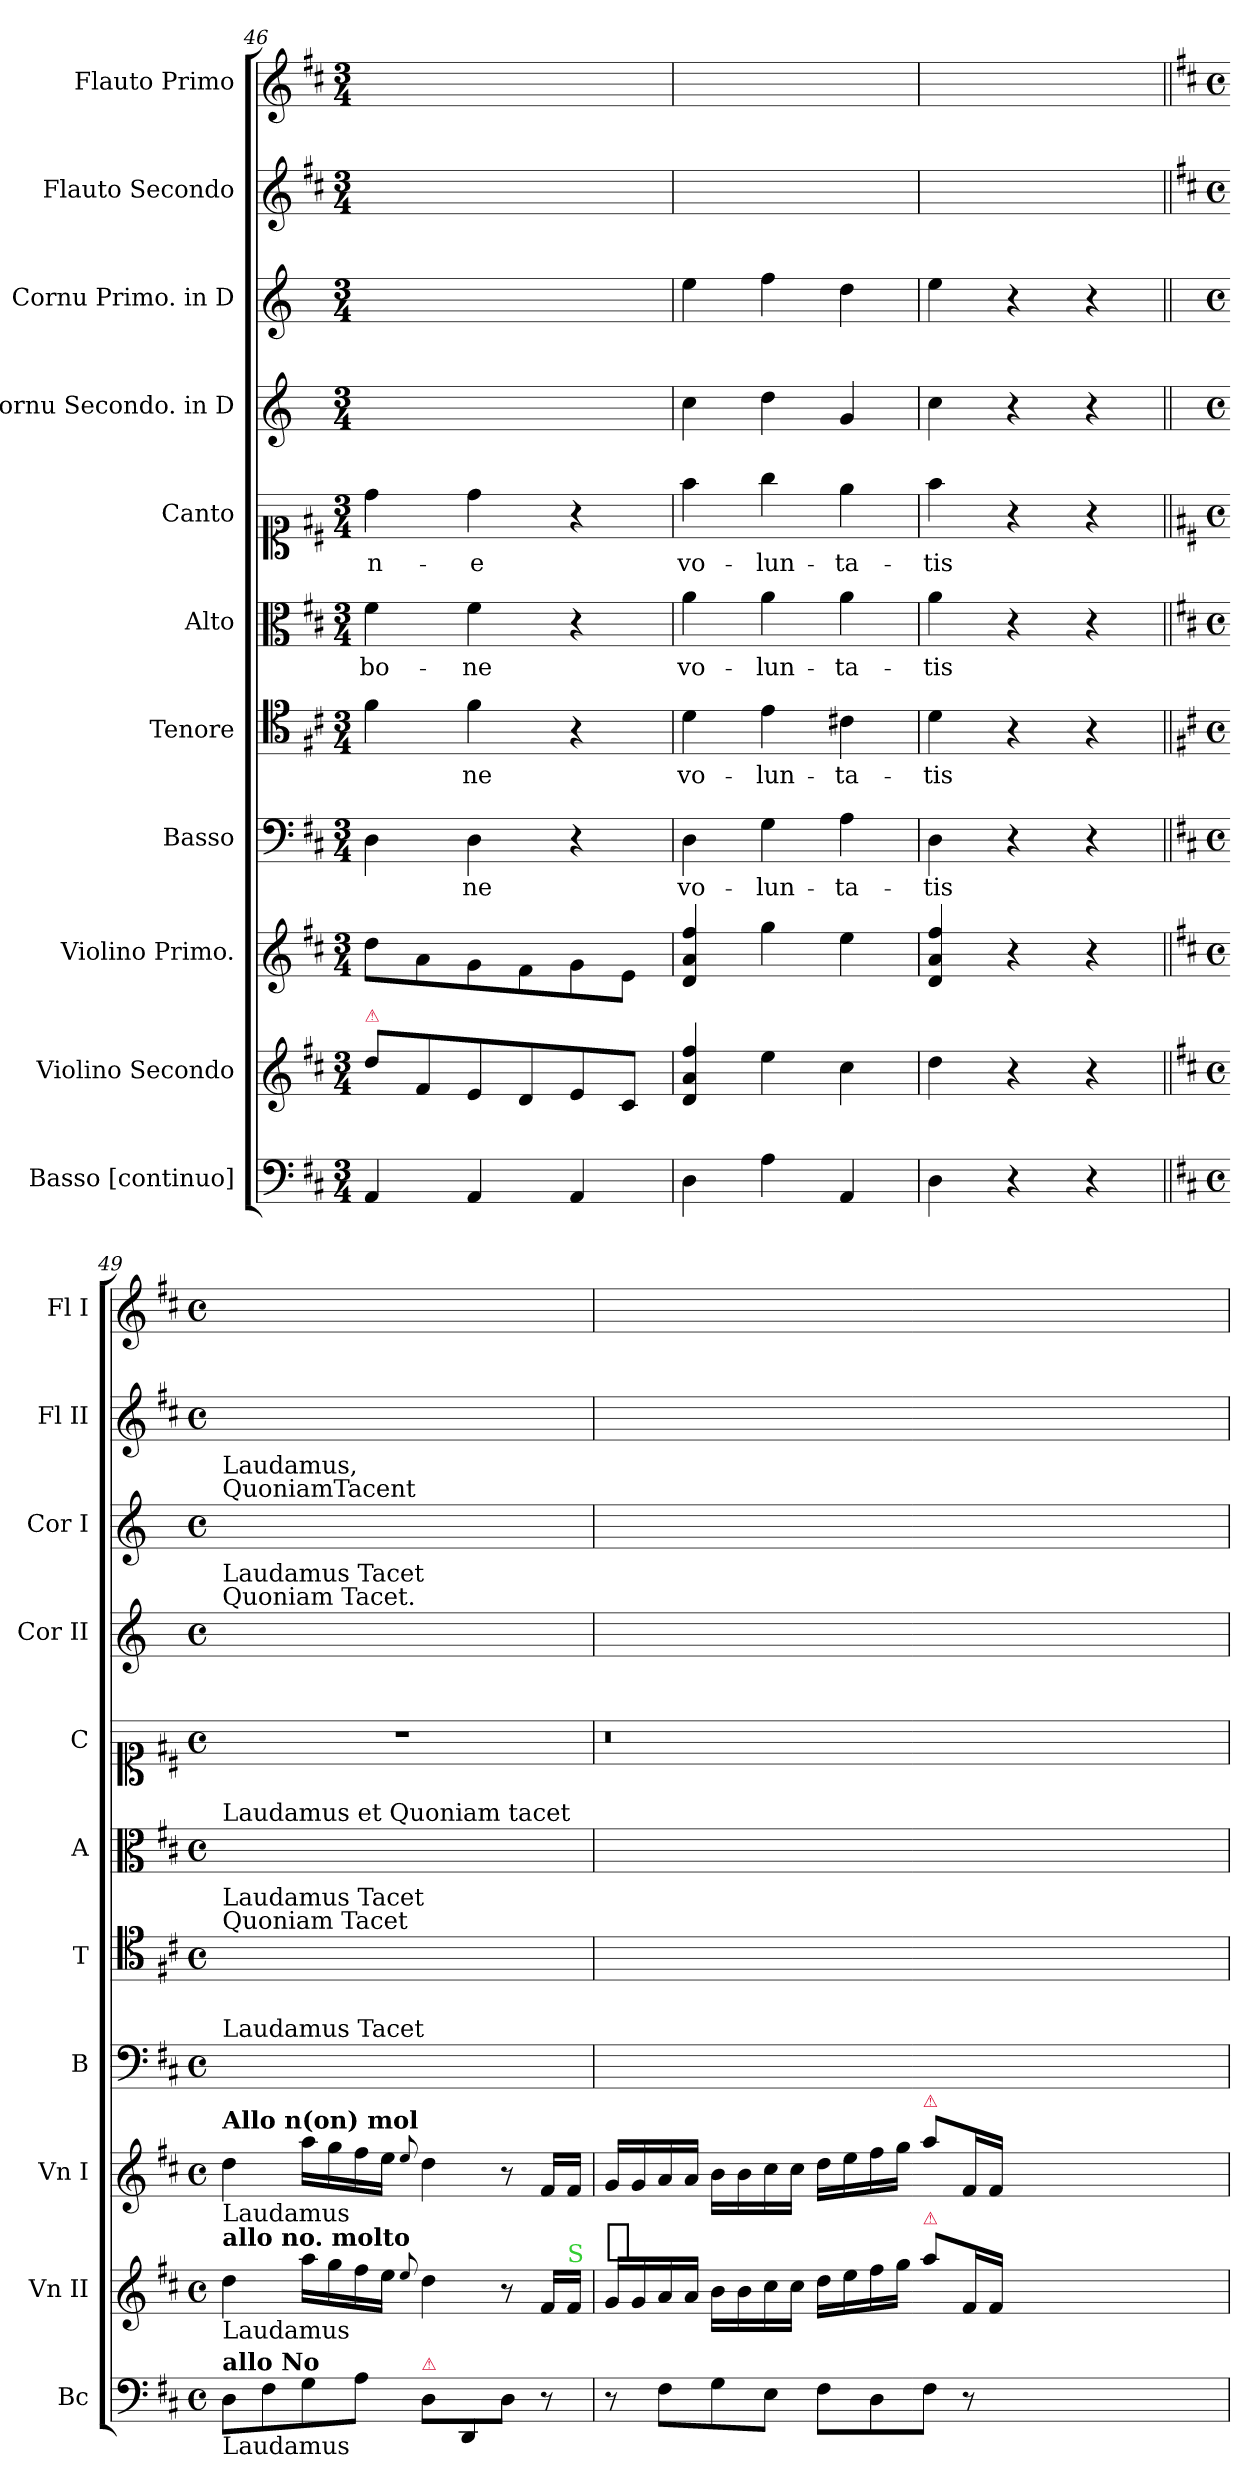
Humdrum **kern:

**kern	**kern	**kern	**kern	**text	**kern	**text	**kern	**text	**kern	**text	**kern	**kern	**kern	**kern
*part11	*part10	*part9	*part8	*part8	*part7	*part7	*part6	*part6	*part5	*part5	*part4	*part3	*part2	*part1
*staff11	*staff10	*staff9	*staff8	*staff8	*staff7	*staff7	*staff6	*staff6	*staff5	*staff5	*staff4	*staff3	*staff2	*staff1
*I"Basso [continuo]	*I"Violino Secondo	*I"Violino Primo.	*I"Basso	*	*I"Tenore	*	*I"Alto	*	*I"Canto	*	*I"Cornu Secondo. in D	*I"Cornu Primo. in D	*I"Flauto Secondo	*I"Flauto Primo
*I'Bc	*I'Vn II	*I'Vn I	*I'B	*	*I'T	*	*I'A	*	*I'C	*	*I'Cor II	*I'Cor I	*I'Fl II	*I'Fl I
*clefF4	*clefG2	*clefG2	*clefF4	*	*clefC4	*	*clefC3	*	*clefC1	*	*clefG2	*clefG2	*clefG2	*clefG2
*	*	*	*	*	*	*	*	*	*	*	*ITrd-1c-2	*ITrd-1c-2	*	*
*k[f#c#]	*k[f#c#]	*k[f#c#]	*k[f#c#]	*	*k[f#c#]	*	*k[f#c#]	*	*k[f#c#]	*	*k[f#c#]	*k[f#c#]	*k[f#c#]	*k[f#c#]
*M3/4	*M3/4	*M3/4	*M3/4	*	*M3/4	*	*M3/4	*	*M3/4	*	*M3/4	*M3/4	*M3/4	*M3/4
=46	=46	=46	=46	=46	=46	=46	=46	=46	=46	=46	=46	=46	=46	=46
!	!LO:TX:a:color=crimson:t=⚠	!	!	!	!	!	!	!	!	!	!	!	!	!
!	!	!	!	!	!	!	!	!LO:LY:i	!	!	!	!	!	!
4AA/	8dd\L	8dd\L	4D\	.	4f#\	.	4f#\	bo-	4dd\	-n-	2.ryy	2.ryy	2.ryy	2.ryy
.	8f#/	8a\	.	.	.	.	.	.	.	.	.	.	.	.
!	!	!	!	!LO:LY:i	!	!	!	!LO:LY:i	!	!	!	!	!	!
4AA/	8e/	8g\	4D\	-ne	4f#\	-ne	4f#\	-ne	4dd\	-e	.	.	.	.
.	8d/	8f#\	.	.	.	.	.	.	.	.	.	.	.	.
4AA/	8e/	8g\	4r	.	4r	.	4r	.	4r	.	.	.	.	.
.	8c#/J	8e\J	.	.	.	.	.	.	.	.	.	.	.	.
=47	=47	=47	=47	=47	=47	=47	=47	=47	=47	=47	=47	=47	=47	=47
4D\	4d/ 4a/ 4ff#/	4d/ 4a/ 4ff#/	4D\	vo-	4d\	vo-	4a\	vo-	4ff#\	vo-	4dd\	4ff#\	2.ryy	2.ryy
4A\	4ee\	4gg\	4G\	-lun-	4e\	-lun-	4a\	-lun-	4gg\	-lun-	4ee\	4gg\	.	.
4AA/	4cc#\	4ee\	4A\	-ta-	4c#X\	-ta-	4a\	-ta-	4ee\	-ta-	4a/	4ee\	.	.
=48	=48	=48	=48	=48	=48	=48	=48	=48	=48	=48	=48	=48	=48	=48
4D\	4dd\	4d/ 4a/ 4ff#/	4D\	-tis	4d\	-tis	4a\	-tis	4ff#\	-tis	4dd\	4ff#\	2.ryy	2.ryy
4r	4r	4r	4r	.	4r	.	4r	.	4r	.	4r	4r	.	.
4r	4r	4r	4r	.	4r	.	4r	.	4r	.	4r	4r	.	.
=49||	=49||	=49||	=49||	=49||	=49||	=49||	=49||	=49||	=49||	=49||	=49||	=49||	=49||	=49||
*	*	*	*	*	*	*	*	*	*k[f#c#]	*	*	*	*	*
*M4/4	*M4/4	*M4/4	*M4/4	*	*M4/4	*	*M4/4	*	*M4/4	*	*M4/4	*M4/4	*M4/4	*M4/4
*met(c)	*met(c)	*met(c)	*met(c)	*	*met(c)	*	*met(c)	*	*met(c)	*	*met(c)	*met(c)	*met(c)	*met(c)
!	!	!	!	!	!	!	!	!	!	!	!	!LO:TX:a:t=Laudamus, \nQuoniamTacent	!	!
!	!	!	!	!	!	!	!	!	!	!	!LO:TX:a:t=Laudamus Tacet \nQuoniam Tacet.	!	!	!
!	!	!	!	!	!	!	!LO:TX:a:t=Laudamus et Quoniam tacet	!	!	!	!	!	!	!
!	!	!	!	!	!LO:TX:a:t=Laudamus Tacet\nQuoniam Tacet	!	!	!	!	!	!	!	!	!
!	!	!	!LO:TX:a:t=Laudamus Tacet	!	!	!	!	!	!	!	!	!	!	!
!	!	!LO:TX:a:B:t=Allo n(on) mol	!	!	!	!	!	!	!	!	!	!	!	!
!	!	!LO:TX:b:t=Laudamus	!	!	!	!	!	!	!	!	!	!	!	!
!	!LO:TX:a:B:t=allo no. molto	!	!	!	!	!	!	!	!	!	!	!	!	!
!	!LO:TX:b:t=Laudamus	!	!	!	!	!	!	!	!	!	!	!	!	!
!LO:TX:a:B:t=allo No	!	!	!	!	!	!	!	!	!	!	!	!	!	!
!LO:TX:b:t=Laudamus	!	!	!	!	!	!	!	!	!	!	!	!	!	!
8D\L	4dd\	4dd\	1ryy	.	1ryy	.	1ryy	.	1r	.	1ryy	1ryy	1ryy	1ryy
8F#\	.	.	.	.	.	.	.	.	.	.	.	.	.	.
8G\	16aa\LL	16aa\LL	.	.	.	.	.	.	.	.	.	.	.	.
.	16gg\	16gg\	.	.	.	.	.	.	.	.	.	.	.	.
8A\J	16ff#\	16ff#\	.	.	.	.	.	.	.	.	.	.	.	.
.	16ee\JJ	16ee\JJ	.	.	.	.	.	.	.	.	.	.	.	.
.	8qqee/	8qqee/	.	.	.	.	.	.	.	.	.	.	.	.
!LO:TX:a:color=crimson:t=⚠	!	!	!	!	!	!	!	!	!	!	!	!	!	!
8D\L	4dd\	4dd\	.	.	.	.	.	.	.	.	.	.	.	.
8DD/	.	.	.	.	.	.	.	.	.	.	.	.	.	.
8D\J	8r	8r	.	.	.	.	.	.	.	.	.	.	.	.
8r	16f#/LL	16f#/LL	.	.	.	.	.	.	.	.	.	.	.	.
!	!LO:TX:a:color=limegreen:t=S	!	!	!	!	!	!	!	!	!	!	!	!	!
.	16f#/JJ	16f#/JJ	.	.	.	.	.	.	.	.	.	.	.	.
=50	=50	=50	=50	=50	=50	=50	=50	=50	=50	=50	=50	=50	=50	=50
!	!LO:TX:a:t=[segno]	!	!	!	!	!	!	!	!	!	!	!	!	!
8r	16g/LL	16g/LL	1ryy	.	1ryy	.	1ryy	.	0.r	.	1ryy	1ryy	1ryy	1ryy
.	16g/	16g/	.	.	.	.	.	.	.	.	.	.	.	.
8F#\L	16a/	16a/	.	.	.	.	.	.	.	.	.	.	.	.
.	16a/JJ	16a/JJ	.	.	.	.	.	.	.	.	.	.	.	.
8G\	16b\LL	16b\LL	.	.	.	.	.	.	.	.	.	.	.	.
.	16b\	16b\	.	.	.	.	.	.	.	.	.	.	.	.
8E\J	16cc#\	16cc#\	.	.	.	.	.	.	.	.	.	.	.	.
.	16cc#\JJ	16cc#\JJ	.	.	.	.	.	.	.	.	.	.	.	.
8F#\L	16dd\LL	16dd\LL	.	.	.	.	.	.	.	.	.	.	.	.
.	16ee\	16ee\	.	.	.	.	.	.	.	.	.	.	.	.
8D\	16ff#\	16ff#\	.	.	.	.	.	.	.	.	.	.	.	.
.	16gg\JJ	16gg\JJ	.	.	.	.	.	.	.	.	.	.	.	.
!	!	!LO:TX:a:color=crimson:t=⚠	!	!	!	!	!	!	!	!	!	!	!	!
!	!LO:TX:a:color=crimson:t=⚠	!	!	!	!	!	!	!	!	!	!	!	!	!
8F#\J	8aa\L	8aa\L	.	.	.	.	.	.	.	.	.	.	.	.
8r	16f#/L	16f#/L	.	.	.	.	.	.	.	.	.	.	.	.
.	16f#/JJ	16f#/JJ	.	.	.	.	.	.	.	.	.	.	.	.
0ryy	0ryy	0ryy	0ryy	.	0ryy	.	0ryy	.	.	.	0ryy	0ryy	0ryy	0ryy
=	=	=	=	=	=	=	=	=	=	=	=	=	=	=
*-	*-	*-	*-	*-	*-	*-	*-	*-	*-	*-	*-	*-	*-	*-
